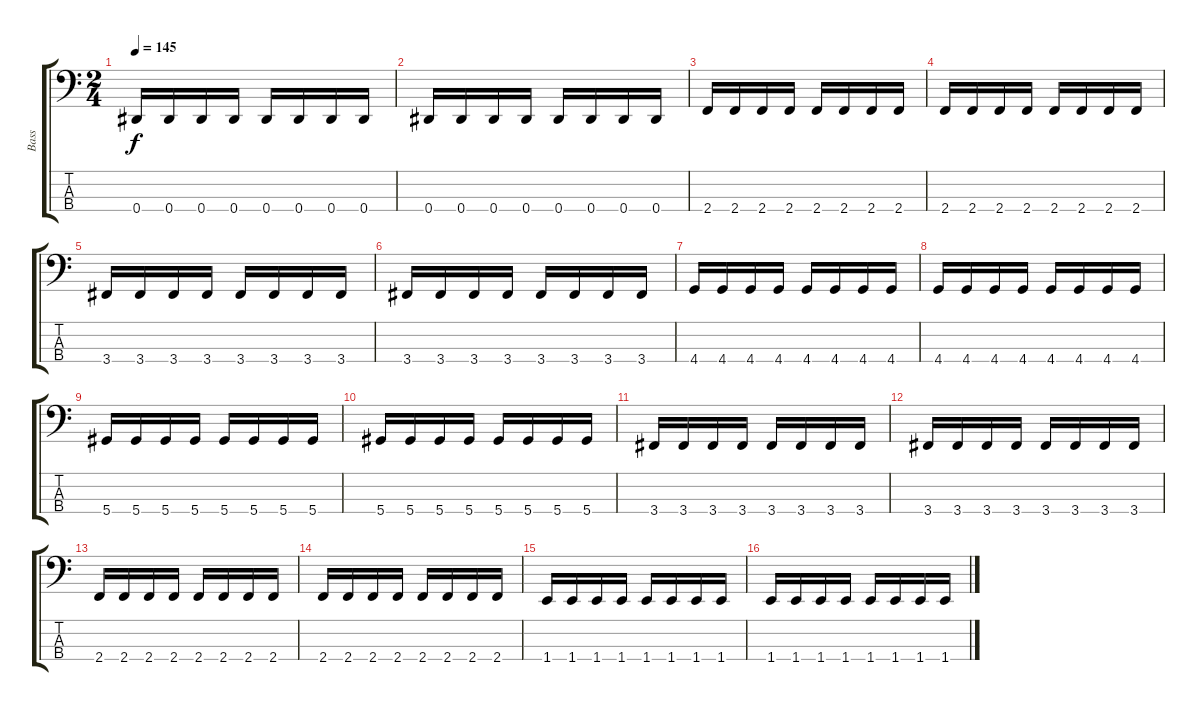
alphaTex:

\track ("Bass" "Bass") {instrument electricbassfinger}
\staff {score tabs}
\tuning (Ab2 Eb2 Bb1 Eb1) {hide}
\ts (2 4)
\tempo 145
\clef f4
\ks c
0.4.16{dy f} 0.4.16 0.4.16 0.4.16 0.4.16 0.4.16 0.4.16 0.4.16 |
0.4.16 0.4.16 0.4.16 0.4.16 0.4.16 0.4.16 0.4.16 0.4.16 |
2.4.16 2.4.16 2.4.16 2.4.16 2.4.16 2.4.16 2.4.16 2.4.16 |
2.4.16 2.4.16 2.4.16 2.4.16 2.4.16 2.4.16 2.4.16 2.4.16 |
3.4.16 3.4.16 3.4.16 3.4.16 3.4.16 3.4.16 3.4.16 3.4.16 |
3.4.16 3.4.16 3.4.16 3.4.16 3.4.16 3.4.16 3.4.16 3.4.16 |
4.4.16 4.4.16 4.4.16 4.4.16 4.4.16 4.4.16 4.4.16 4.4.16 |
4.4.16 4.4.16 4.4.16 4.4.16 4.4.16 4.4.16 4.4.16 4.4.16 |
5.4.16 5.4.16 5.4.16 5.4.16 5.4.16 5.4.16 5.4.16 5.4.16 |
5.4.16 5.4.16 5.4.16 5.4.16 5.4.16 5.4.16 5.4.16 5.4.16 |
3.4.16 3.4.16 3.4.16 3.4.16 3.4.16 3.4.16 3.4.16 3.4.16 |
3.4.16 3.4.16 3.4.16 3.4.16 3.4.16 3.4.16 3.4.16 3.4.16 |
2.4.16 2.4.16 2.4.16 2.4.16 2.4.16 2.4.16 2.4.16 2.4.16 |
2.4.16 2.4.16 2.4.16 2.4.16 2.4.16 2.4.16 2.4.16 2.4.16 |
1.4.16 1.4.16 1.4.16 1.4.16 1.4.16 1.4.16 1.4.16 1.4.16 |
1.4.16 1.4.16 1.4.16 1.4.16 1.4.16 1.4.16 1.4.16 1.4.16
